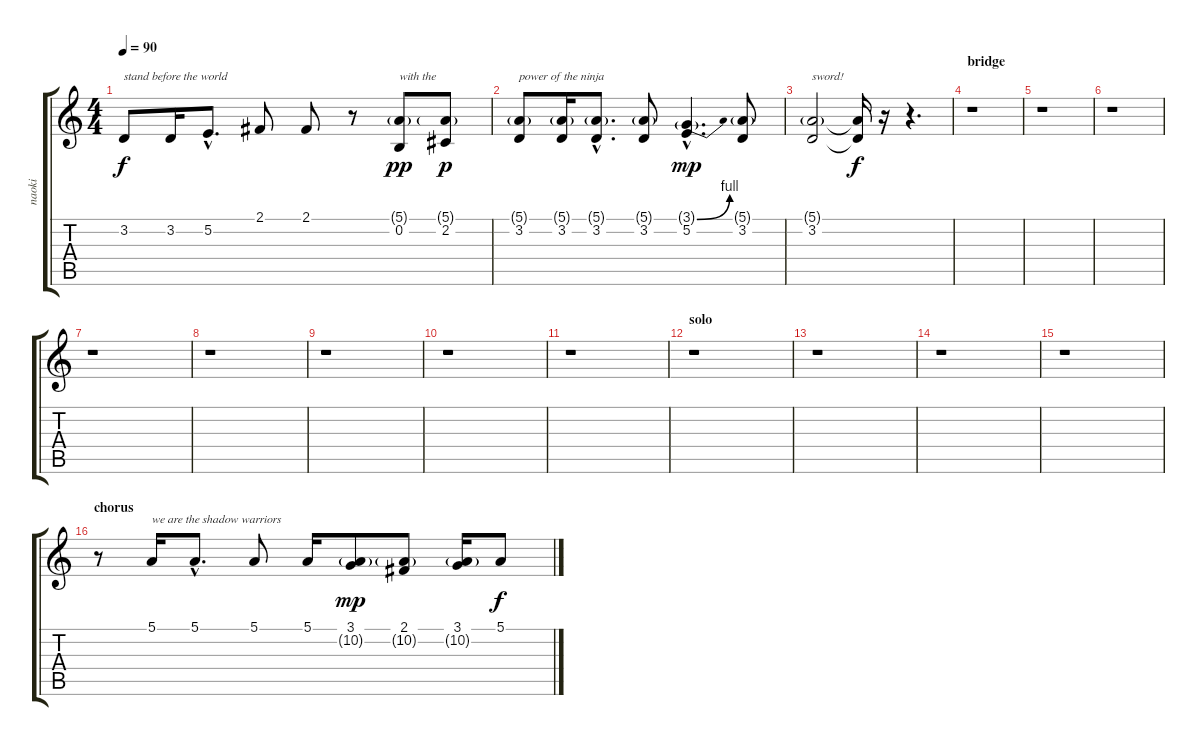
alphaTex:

\track ("naoki" "naoki") {instrument frenchhorn}
\staff {score tabs}
\tuning (E4 B3 G3 D3 A2 E2) {hide}
\ts (4 4)
\tempo 90
\clef g2
\ks c
3.2.8{txt "stand before the world" dy f} 3.2.16 5.2{hac}.8{d} 2.1.8 2.1.8 r.8 (5.1{g} 0.2).8{txt "with the" dy pp} (5.1{g} 2.2).8{dy p} |
(5.1{g} 3.2).8{txt "power of the ninja"} (5.1{g} 3.2).16 (5.1{g hac} 3.2{hac}).8{d} (5.1{g} 3.2).8 (3.1{be (bend 0 0 60 4) g hac} 5.2{hac}).4{d dy mp} (5.1{g} 3.2).8 |
(5.1{g} 3.2).2{txt "sword!"} (5.1{t} 3.2{t}).16{dy f} r.16 r.4{d} |
\section ("" "bridge")
r.1 |
r.1 |
r.1 |
r.1 |
r.1 |
r.1 |
r.1 |
r.1 |
\section ("" "solo")
r.1 |
r.1 |
r.1 |
r.1 |
\section ("" "chorus")
r.8 5.1.16{txt "we are the shadow warriors"} 5.1{hac}.8{d} 5.1.8 5.1.16 (3.1 10.2{g}).8{dy mp} (2.1 10.2{g}).8 (3.1 10.2{g}).16 5.1.8{dy f}
